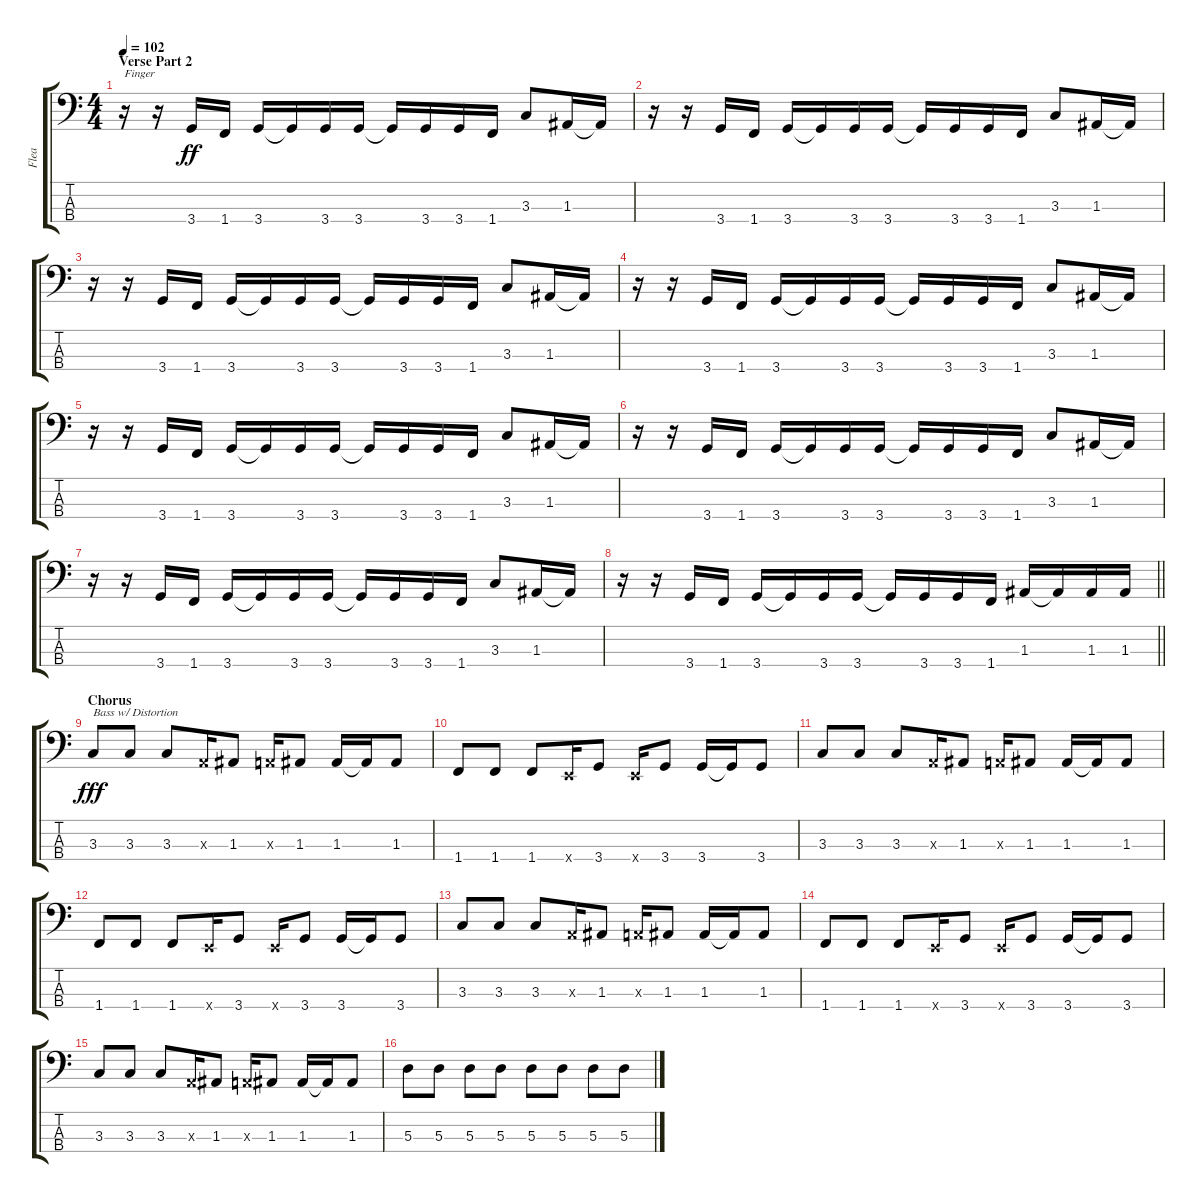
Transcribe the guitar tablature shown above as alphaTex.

\track ("Flea" "Flea") {instrument electricbassfinger}
\staff {score tabs}
\tuning (G2 D2 A1 E1) {hide}
\ts (4 4)
\section ("" "Verse Part 2")
\tempo 102
\clef f4
\ks c
r.16{txt "Finger" dy f volume 16 instrument electricbassfinger} r.16 3.4.16{dy ff} 1.4.16 3.4.16 3.4{t}.16 3.4.16 3.4.16 3.4{t}.16 3.4.16 3.4.16 1.4.16 3.3.8 1.3.16 1.3{t}.16 |
r.16 r.16 3.4.16 1.4.16 3.4.16 3.4{t}.16 3.4.16 3.4.16 3.4{t}.16 3.4.16 3.4.16 1.4.16 3.3.8 1.3.16 1.3{t}.16 |
r.16 r.16 3.4.16 1.4.16 3.4.16 3.4{t}.16 3.4.16 3.4.16 3.4{t}.16 3.4.16 3.4.16 1.4.16 3.3.8 1.3.16 1.3{t}.16 |
r.16 r.16 3.4.16 1.4.16 3.4.16 3.4{t}.16 3.4.16 3.4.16 3.4{t}.16 3.4.16 3.4.16 1.4.16 3.3.8 1.3.16 1.3{t}.16 |
r.16 r.16 3.4.16 1.4.16 3.4.16 3.4{t}.16 3.4.16 3.4.16 3.4{t}.16 3.4.16 3.4.16 1.4.16 3.3.8 1.3.16 1.3{t}.16 |
r.16 r.16 3.4.16 1.4.16 3.4.16 3.4{t}.16 3.4.16 3.4.16 3.4{t}.16 3.4.16 3.4.16 1.4.16 3.3.8 1.3.16 1.3{t}.16 |
r.16 r.16 3.4.16 1.4.16 3.4.16 3.4{t}.16 3.4.16 3.4.16 3.4{t}.16 3.4.16 3.4.16 1.4.16 3.3.8 1.3.16 1.3{t}.16 |
\barLineRight lightlight
r.16 r.16 3.4.16 1.4.16 3.4.16 3.4{t}.16 3.4.16 3.4.16 3.4{t}.16 3.4.16 3.4.16 1.4.16 1.3.16 1.3{t}.16 1.3.16 1.3.16 |
\section ("" "Chorus")
3.3.8{txt "Bass w/ Distortion" dy fff balance 6 instrument distortionguitar} 3.3.8 3.3.8 0.3{x}.16 1.3.8 0.3{x}.16 1.3.8 1.3.16 1.3{t}.16 1.3.8 |
1.4.8 1.4.8 1.4.8 0.4{x}.16 3.4.8 0.4{x}.16 3.4.8 3.4.16 3.4{t}.16 3.4.8 |
3.3.8 3.3.8 3.3.8 0.3{x}.16 1.3.8 0.3{x}.16 1.3.8 1.3.16 1.3{t}.16 1.3.8 |
1.4.8 1.4.8 1.4.8 0.4{x}.16 3.4.8 0.4{x}.16 3.4.8 3.4.16 3.4{t}.16 3.4.8 |
3.3.8 3.3.8 3.3.8 0.3{x}.16 1.3.8 0.3{x}.16 1.3.8 1.3.16 1.3{t}.16 1.3.8 |
1.4.8 1.4.8 1.4.8 0.4{x}.16 3.4.8 0.4{x}.16 3.4.8 3.4.16 3.4{t}.16 3.4.8 |
3.3.8 3.3.8 3.3.8 0.3{x}.16 1.3.8 0.3{x}.16 1.3.8 1.3.16 1.3{t}.16 1.3.8 |
5.3.8 5.3.8 5.3.8 5.3.8 5.3.8 5.3.8 5.3.8 5.3.8
